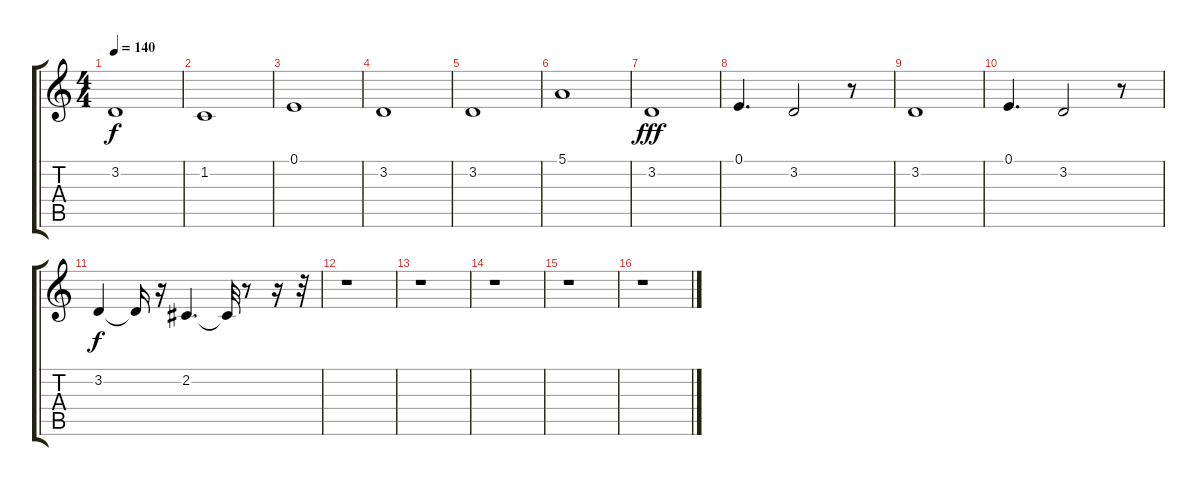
\track "" {instrument acousticgrandpiano}
\staff {score tabs}
\tuning (E4 B3 G3 D3 A2 E2) {hide}
\ts (4 4)
\tempo 140
\clef g2
\ks c
3.2.1{dy f} |
1.2.1 |
0.1.1 |
3.2.1 |
3.2.1 |
5.1.1 |
3.2.1{dy fff} |
0.1.4{d} 3.2.2 r.8 |
3.2.1 |
0.1.4{d} 3.2.2 r.8 |
3.2.4{dy f} 3.2{t}.16 r.16 2.2.4{d} 2.2{t}.32 r.8 r.16 r.32 |
r.1 |
r.1 |
r.1 |
r.1 |
r.1
